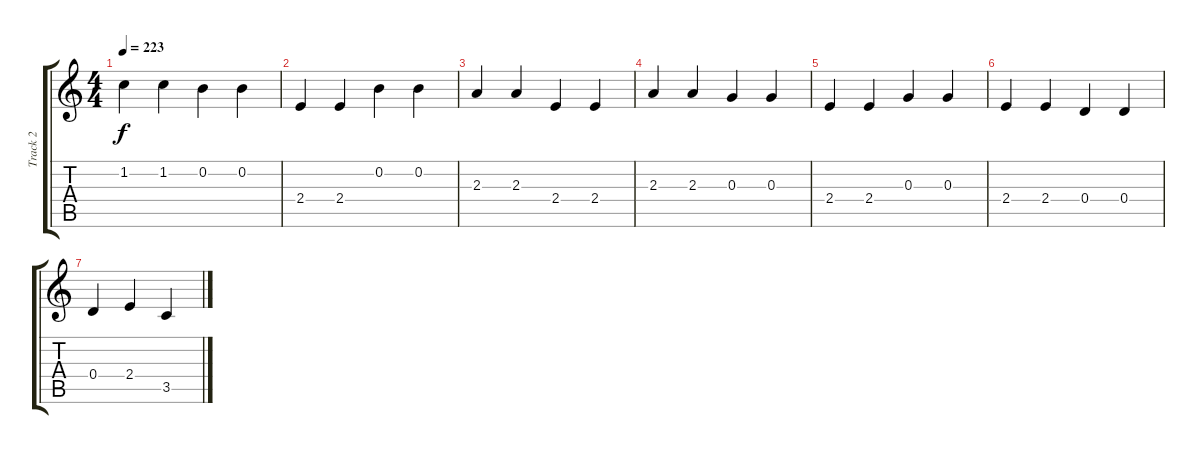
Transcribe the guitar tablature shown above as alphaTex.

\track ("Track 2" "Track 2") {instrument distortionguitar}
\staff {score tabs}
\tuning (E4 B3 G3 D3 A2 E2) {hide}
\ts (4 4)
\tempo 223
\clef g2
\ks c
1.2.4{dy f} 1.2.4 0.2.4 0.2.4 |
2.4.4 2.4.4 0.2.4 0.2.4 |
2.3.4 2.3.4 2.4.4 2.4.4 |
2.3.4 2.3.4 0.3.4 0.3.4 |
2.4.4 2.4.4 0.3.4 0.3.4 |
2.4.4 2.4.4 0.4.4 0.4.4 |
0.4.4 2.4.4 3.5.4
